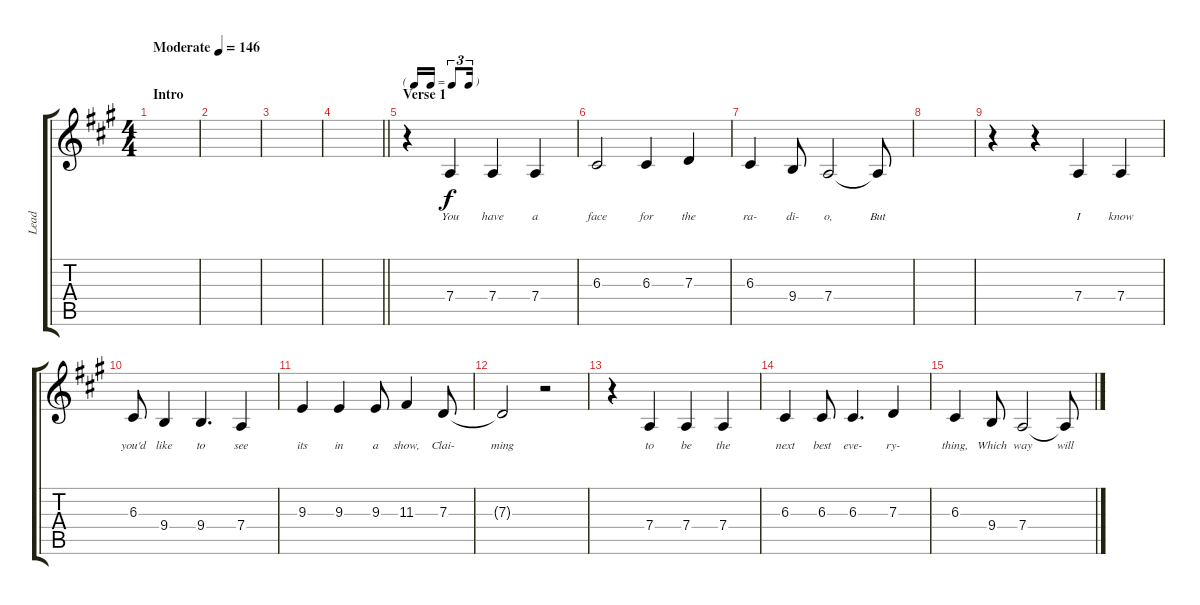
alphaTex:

\track ("Lead" "Lead") {instrument violin}
\staff {score tabs}
\tuning (E4 B3 G3 D3 A2 E2) {hide}
\ts (4 4)
\section ("" "Intro")
\tempo (146 "Moderate")
\clef g2
\ks a
|
|
|
\barLineRight lightlight
|
\tf triplet16th
\section ("" "Verse 1")
r.4 7.4.4{lyrics (0 "You") lyrics (1 "") lyrics (2 "") lyrics (3 "") lyrics (4 "")} 7.4.4{lyrics (0 "have") lyrics (1 "") lyrics (2 "") lyrics (3 "") lyrics (4 "")} 7.4.4{lyrics (0 "a") lyrics (1 "") lyrics (2 "") lyrics (3 "") lyrics (4 "")} |
6.3.2{lyrics (0 "face") lyrics (1 "") lyrics (2 "") lyrics (3 "") lyrics (4 "")} 6.3.4{lyrics (0 "for") lyrics (1 "") lyrics (2 "") lyrics (3 "") lyrics (4 "")} 7.3.4{lyrics (0 "the") lyrics (1 "") lyrics (2 "") lyrics (3 "") lyrics (4 "")} |
6.3.4{lyrics (0 "ra-") lyrics (1 "") lyrics (2 "") lyrics (3 "") lyrics (4 "")} 9.4.8{lyrics (0 "di-") lyrics (1 "") lyrics (2 "") lyrics (3 "") lyrics (4 "")} 7.4.2{lyrics (0 "o,") lyrics (1 "") lyrics (2 "") lyrics (3 "") lyrics (4 "")} 7.4{t}.8{lyrics (0 "But") lyrics (1 "") lyrics (2 "") lyrics (3 "") lyrics (4 "")} |
|
r.4 r.4 7.4.4{lyrics (0 "I") lyrics (1 "") lyrics (2 "") lyrics (3 "") lyrics (4 "")} 7.4.4{lyrics (0 "know") lyrics (1 "") lyrics (2 "") lyrics (3 "") lyrics (4 "")} |
6.3.8{lyrics (0 "you'd") lyrics (1 "") lyrics (2 "") lyrics (3 "") lyrics (4 "")} 9.4.4{lyrics (0 "like") lyrics (1 "") lyrics (2 "") lyrics (3 "") lyrics (4 "")} 9.4.4{d lyrics (0 "to") lyrics (1 "") lyrics (2 "") lyrics (3 "") lyrics (4 "")} 7.4.4{lyrics (0 "see") lyrics (1 "") lyrics (2 "") lyrics (3 "") lyrics (4 "")} |
9.3.4{lyrics (0 "its") lyrics (1 "") lyrics (2 "") lyrics (3 "") lyrics (4 "")} 9.3.4{lyrics (0 "in") lyrics (1 "") lyrics (2 "") lyrics (3 "") lyrics (4 "")} 9.3.8{lyrics (0 "a") lyrics (1 "") lyrics (2 "") lyrics (3 "") lyrics (4 "")} 11.3.4{lyrics (0 "show,") lyrics (1 "") lyrics (2 "") lyrics (3 "") lyrics (4 "")} 7.3.8{lyrics (0 "Clai-") lyrics (1 "") lyrics (2 "") lyrics (3 "") lyrics (4 "")} |
7.3{t}.2{lyrics (0 "ming") lyrics (1 "") lyrics (2 "") lyrics (3 "") lyrics (4 "")} r.2 |
r.4 7.4.4{lyrics (0 "to") lyrics (1 "") lyrics (2 "") lyrics (3 "") lyrics (4 "")} 7.4.4{lyrics (0 "be") lyrics (1 "") lyrics (2 "") lyrics (3 "") lyrics (4 "")} 7.4.4{lyrics (0 "the") lyrics (1 "") lyrics (2 "") lyrics (3 "") lyrics (4 "")} |
6.3.4{lyrics (0 "next") lyrics (1 "") lyrics (2 "") lyrics (3 "") lyrics (4 "")} 6.3.8{lyrics (0 "best") lyrics (1 "") lyrics (2 "") lyrics (3 "") lyrics (4 "")} 6.3.4{d lyrics (0 "eve-") lyrics (1 "") lyrics (2 "") lyrics (3 "") lyrics (4 "")} 7.3.4{lyrics (0 "ry-") lyrics (1 "") lyrics (2 "") lyrics (3 "") lyrics (4 "")} |
6.3.4{lyrics (0 "thing,") lyrics (1 "") lyrics (2 "") lyrics (3 "") lyrics (4 "")} 9.4.8{lyrics (0 "Which") lyrics (1 "") lyrics (2 "") lyrics (3 "") lyrics (4 "")} 7.4.2{lyrics (0 "way") lyrics (1 "") lyrics (2 "") lyrics (3 "") lyrics (4 "")} 7.4{t}.8{lyrics (0 "will") lyrics (1 "") lyrics (2 "") lyrics (3 "") lyrics (4 "")}
